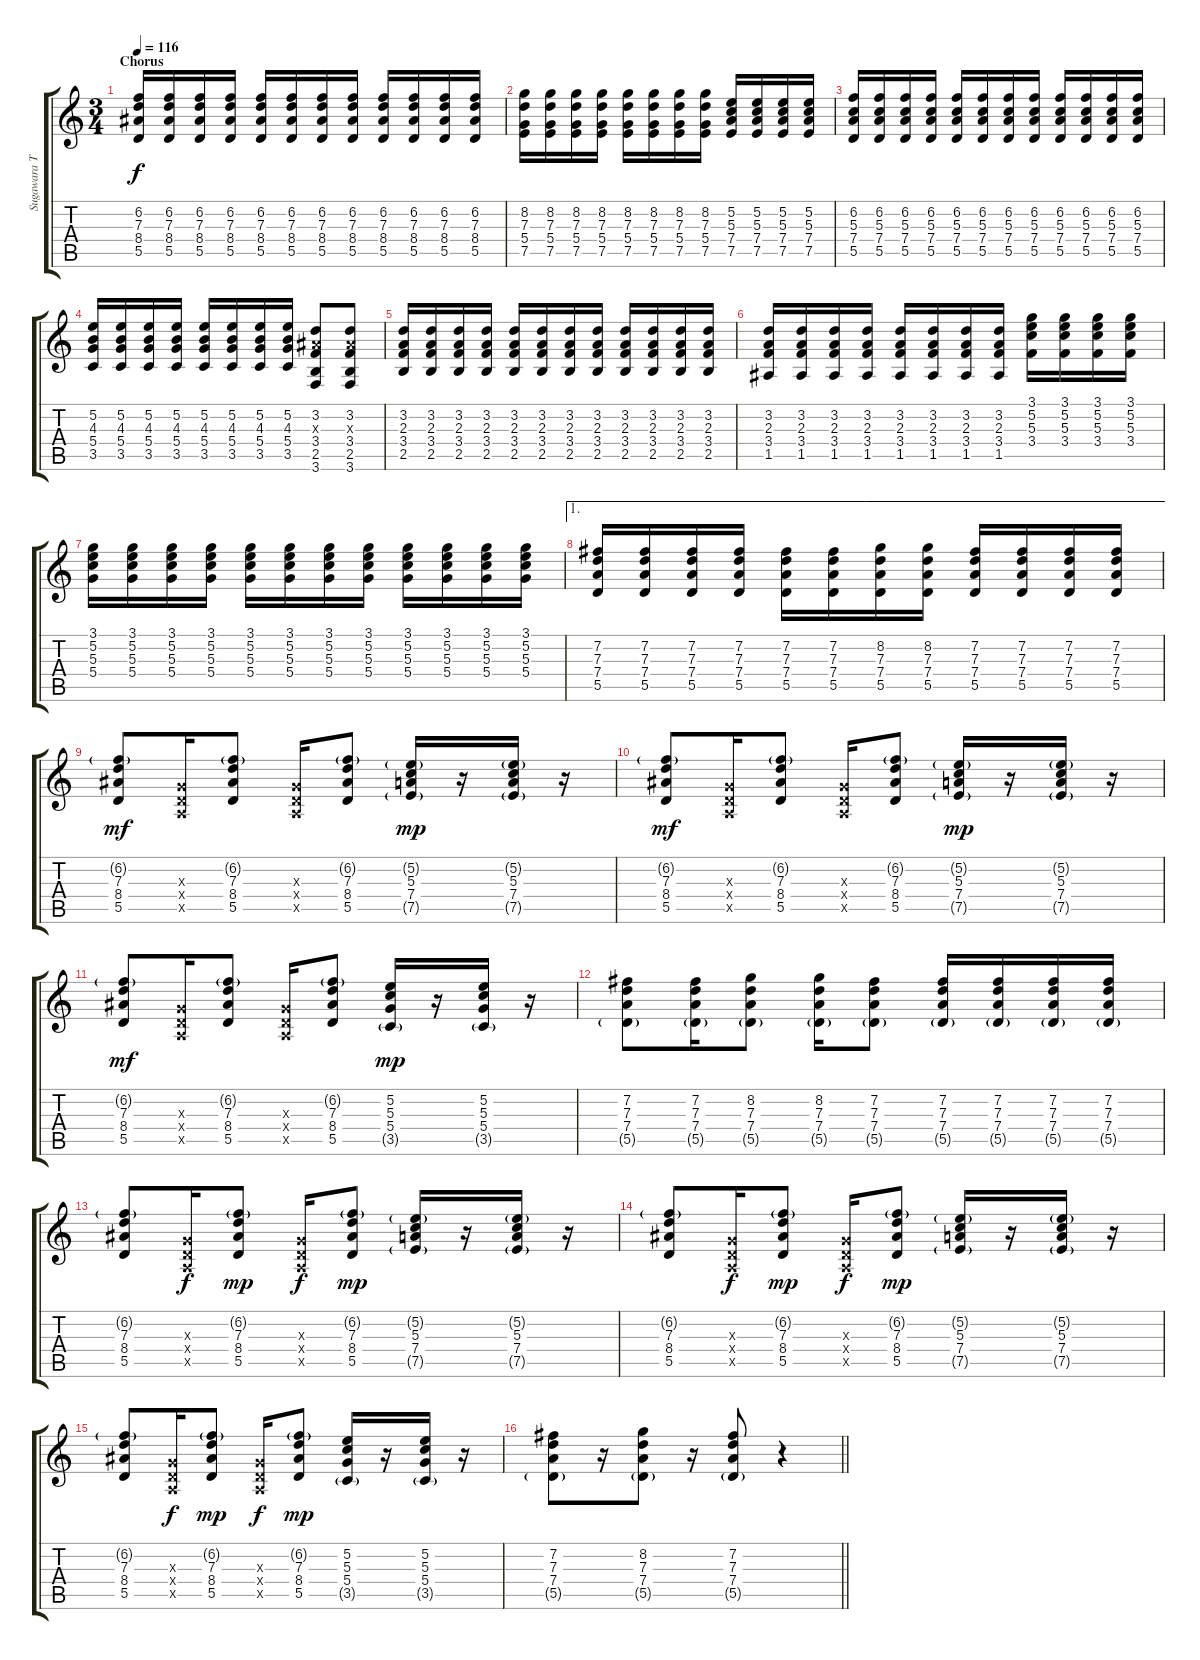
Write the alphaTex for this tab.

\track ("Sugawara Takuro" "Sugawara T") {instrument overdrivenguitar}
\staff {score tabs}
\tuning (E4 B3 G3 D3 A2 D2) {hide}
\ts (3 4)
\section ("" "Chorus")
\tempo 116
\clef g2
\ks c
(6.2 7.3 8.4 5.5).16{dy f} (6.2 7.3 8.4 5.5).16 (6.2 7.3 8.4 5.5).16 (6.2 7.3 8.4 5.5).16 (6.2 7.3 8.4 5.5).16 (6.2 7.3 8.4 5.5).16 (6.2 7.3 8.4 5.5).16 (6.2 7.3 8.4 5.5).16 (6.2 7.3 8.4 5.5).16 (6.2 7.3 8.4 5.5).16 (6.2 7.3 8.4 5.5).16 (6.2 7.3 8.4 5.5).16 |
(8.2 7.3 5.4 7.5).16 (8.2 7.3 5.4 7.5).16 (8.2 7.3 5.4 7.5).16 (8.2 7.3 5.4 7.5).16 (8.2 7.3 5.4 7.5).16 (8.2 7.3 5.4 7.5).16 (8.2 7.3 5.4 7.5).16 (8.2 7.3 5.4 7.5).16 (5.2 5.3 7.4 7.5).16 (5.2 5.3 7.4 7.5).16 (5.2 5.3 7.4 7.5).16 (5.2 5.3 7.4 7.5).16 |
(6.2 5.3 7.4 5.5).16 (6.2 5.3 7.4 5.5).16 (6.2 5.3 7.4 5.5).16 (6.2 5.3 7.4 5.5).16 (6.2 5.3 7.4 5.5).16 (6.2 5.3 7.4 5.5).16 (6.2 5.3 7.4 5.5).16 (6.2 5.3 7.4 5.5).16 (6.2 5.3 7.4 5.5).16 (6.2 5.3 7.4 5.5).16 (6.2 5.3 7.4 5.5).16 (6.2 5.3 7.4 5.5).16 |
(5.2 4.3 5.4 3.5).16 (5.2 4.3 5.4 3.5).16 (5.2 4.3 5.4 3.5).16 (5.2 4.3 5.4 3.5).16 (5.2 4.3 5.4 3.5).16 (5.2 4.3 5.4 3.5).16 (5.2 4.3 5.4 3.5).16 (5.2 4.3 5.4 3.5).16 (3.2 3.3{x} 3.4 2.5 3.6).8 (3.2 3.3{x} 3.4 2.5 3.6).8 |
(3.2 2.3 3.4 2.5).16 (3.2 2.3 3.4 2.5).16 (3.2 2.3 3.4 2.5).16 (3.2 2.3 3.4 2.5).16 (3.2 2.3 3.4 2.5).16 (3.2 2.3 3.4 2.5).16 (3.2 2.3 3.4 2.5).16 (3.2 2.3 3.4 2.5).16 (3.2 2.3 3.4 2.5).16 (3.2 2.3 3.4 2.5).16 (3.2 2.3 3.4 2.5).16 (3.2 2.3 3.4 2.5).16 |
(3.2 2.3 3.4 1.5).16 (3.2 2.3 3.4 1.5).16 (3.2 2.3 3.4 1.5).16 (3.2 2.3 3.4 1.5).16 (3.2 2.3 3.4 1.5).16 (3.2 2.3 3.4 1.5).16 (3.2 2.3 3.4 1.5).16 (3.2 2.3 3.4 1.5).16 (3.1 5.2 5.3 3.4).16 (3.1 5.2 5.3 3.4).16 (3.1 5.2 5.3 3.4).16 (3.1 5.2 5.3 3.4).16 |
(3.1 5.2 5.3 5.4).16 (3.1 5.2 5.3 5.4).16 (3.1 5.2 5.3 5.4).16 (3.1 5.2 5.3 5.4).16 (3.1 5.2 5.3 5.4).16 (3.1 5.2 5.3 5.4).16 (3.1 5.2 5.3 5.4).16 (3.1 5.2 5.3 5.4).16 (3.1 5.2 5.3 5.4).16 (3.1 5.2 5.3 5.4).16 (3.1 5.2 5.3 5.4).16 (3.1 5.2 5.3 5.4).16 |
\ae 1
(7.2 7.3 7.4 5.5).16 (7.2 7.3 7.4 5.5).16 (7.2 7.3 7.4 5.5).16 (7.2 7.3 7.4 5.5).16 (7.2 7.3 7.4 5.5).16 (7.2 7.3 7.4 5.5).16 (8.2 7.3 7.4 5.5).16 (8.2 7.3 7.4 5.5).16 (7.2 7.3 7.4 5.5).16 (7.2 7.3 7.4 5.5).16 (7.2 7.3 7.4 5.5).16 (7.2 7.3 7.4 5.5).16 |
(6.2{g} 7.3 8.4 5.5).8{dy mf balance 8 instrument electricguitarclean} (0.3{x} 0.4{x} 0.5{x}).16 (6.2{g} 7.3 8.4 5.5).8 (0.3{x} 0.4{x} 0.5{x}).16 (6.2{g} 7.3 8.4 5.5).8 (5.2{g} 5.3 7.4 7.5{g}).16{dy mp} r.16 (5.2{g} 5.3 7.4 7.5{g}).16 r.16 |
(6.2{g} 7.3 8.4 5.5).8{dy mf} (0.3{x} 0.4{x} 0.5{x}).16 (6.2{g} 7.3 8.4 5.5).8 (0.3{x} 0.4{x} 0.5{x}).16 (6.2{g} 7.3 8.4 5.5).8 (5.2{g} 5.3 7.4 7.5{g}).16{dy mp} r.16 (5.2{g} 5.3 7.4 7.5{g}).16 r.16 |
(6.2{g} 7.3 8.4 5.5).8{dy mf} (0.3{x} 0.4{x} 0.5{x}).16 (6.2{g} 7.3 8.4 5.5).8 (0.3{x} 0.4{x} 0.5{x}).16 (6.2{g} 7.3 8.4 5.5).8 (5.2 5.3 5.4 3.5{g}).16{dy mp} r.16 (5.2 5.3 5.4 3.5{g}).16 r.16{balance 0 instrument overdrivenguitar} |
(7.2 7.3 7.4 5.5{g}).8 (7.2 7.3 7.4 5.5{g}).16 (8.2 7.3 7.4 5.5{g}).8 (8.2 7.3 7.4 5.5{g}).16 (7.2 7.3 7.4 5.5{g}).8 (7.2 7.3 7.4 5.5{g}).16 (7.2 7.3 7.4 5.5{g}).16 (7.2 7.3 7.4 5.5{g}).16 (7.2 7.3 7.4 5.5{g}).16 |
(6.2{g} 7.3 8.4 5.5).8 (0.3{x} 0.4{x} 0.5{x}).16{dy f} (6.2{g} 7.3 8.4 5.5).8{dy mp} (0.3{x} 0.4{x} 0.5{x}).16{dy f} (6.2{g} 7.3 8.4 5.5).8{dy mp} (5.2{g} 5.3 7.4 7.5{g}).16 r.16 (5.2{g} 5.3 7.4 7.5{g}).16 r.16 |
(6.2{g} 7.3 8.4 5.5).8 (0.3{x} 0.4{x} 0.5{x}).16{dy f} (6.2{g} 7.3 8.4 5.5).8{dy mp} (0.3{x} 0.4{x} 0.5{x}).16{dy f} (6.2{g} 7.3 8.4 5.5).8{dy mp} (5.2{g} 5.3 7.4 7.5{g}).16 r.16 (5.2{g} 5.3 7.4 7.5{g}).16 r.16 |
(6.2{g} 7.3 8.4 5.5).8 (0.3{x} 0.4{x} 0.5{x}).16{dy f} (6.2{g} 7.3 8.4 5.5).8{dy mp} (0.3{x} 0.4{x} 0.5{x}).16{dy f} (6.2{g} 7.3 8.4 5.5).8{dy mp} (5.2 5.3 5.4 3.5{g}).16 r.16 (5.2 5.3 5.4 3.5{g}).16 r.16 |
\barLineRight lightlight
(7.2 7.3 7.4 5.5{g}).8 r.16 (8.2 7.3 7.4 5.5{g}).8 r.16 (7.2 7.3 7.4 5.5{g}).8 r.4
